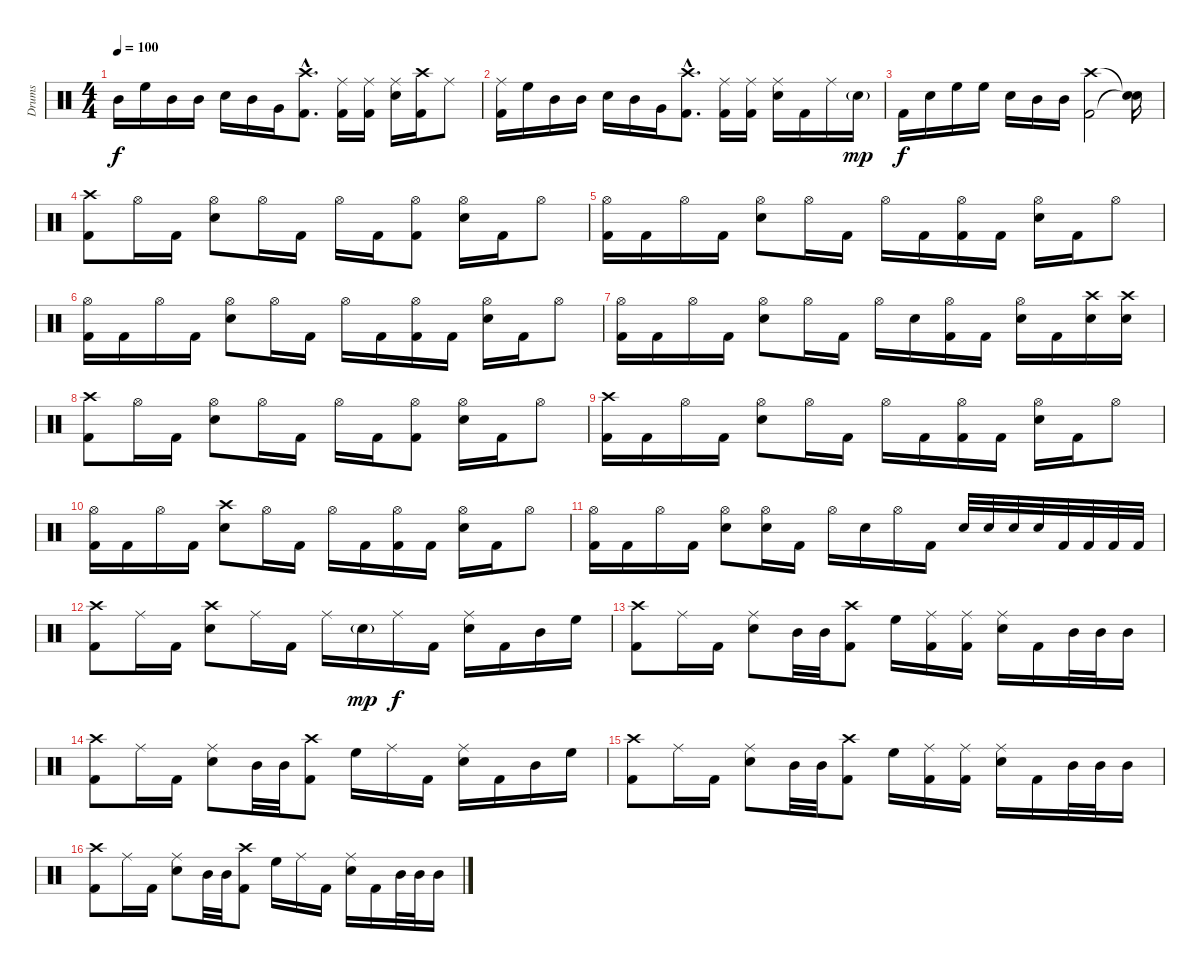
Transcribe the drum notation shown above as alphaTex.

\track ("Drums" "Drums") {instrument percussion}
\staff {score}
\articulation defaults
\ts (4 4)
\tempo 100
\clef neutral
\ks c "Mid Tom (hit)".16{dy f} "High Floor Tom (hit)".16 "Mid Tom (hit)".16 "Mid Tom (hit)".16 "Snare (hit) 2".16 "Mid Tom (hit)".16 "Very Low Tom (hit)".16
("Crash high (hit)"{hac} "Kick (hit) 2"{hac}).8{d} ("Ride (middle)" "Kick (hit) 2").16 ("Ride (middle)" "Kick (hit) 2").16 ("Ride (middle)" "Snare (hit) 2").16 ("Crash high (hit)" "Kick (hit) 2").16 "Ride (middle)".8 |
("Ride (middle)" "Kick (hit) 2").16 "High Floor Tom (hit)".16 "Mid Tom (hit)".16 "Mid Tom (hit)".16 "Snare (hit) 2".16 "Mid Tom (hit)".16 "Very Low Tom (hit)".16 ("Crash high (hit)"{hac} "Kick (hit) 2"{hac}).8{d} ("Ride (middle)" "Kick (hit) 2").16 ("Ride (middle)" "Kick (hit) 2").16 ("Ride (middle)" "Snare (hit) 2").16 "Kick (hit) 2".16 "Ride (middle)".16 "Snare (hit) 2"{g}.16{dy mp} |
"Kick (hit) 2".16{dy f} "Snare (hit) 2".16 "High Floor Tom (hit)".16 "High Floor Tom (hit)".16 "Snare (hit) 2".16 "Mid Tom (hit)".16 "Mid Tom (hit)".16 ("Crash high (hit)" "Kick (hit) 2").2 ("Snare (hit)"{t} "Snare (hit)"{t}).16 |
("Crash high (hit)" "Kick (hit) 2").8 "Hi-Hat (open)".16 "Kick (hit) 2".16 ("Hi-Hat (open)" "Snare (hit) 2").8 "Hi-Hat (open)".16 "Kick (hit) 2".16 "Hi-Hat (open)".16 "Kick (hit) 2".16 ("Hi-Hat (open)" "Kick (hit) 2").8 ("Hi-Hat (open)" "Snare (hit) 2").16 "Kick (hit) 2".16 "Hi-Hat (open)".8 |
("Hi-Hat (open)" "Kick (hit) 2").16 "Kick (hit) 2".16 "Hi-Hat (open)".16 "Kick (hit) 2".16 ("Hi-Hat (open)" "Snare (hit) 2").8 "Hi-Hat (open)".16 "Kick (hit) 2".16 "Hi-Hat (open)".16 "Kick (hit) 2".16 ("Hi-Hat (open)" "Kick (hit) 2").16 "Kick (hit) 2".16 ("Hi-Hat (open)" "Snare (hit) 2").16 "Kick (hit) 2".16 "Hi-Hat (open)".8 |
("Hi-Hat (open)" "Kick (hit) 2").16 "Kick (hit) 2".16 "Hi-Hat (open)".16 "Kick (hit) 2".16 ("Hi-Hat (open)" "Snare (hit) 2").8 "Hi-Hat (open)".16 "Kick (hit) 2".16 "Hi-Hat (open)".16 "Kick (hit) 2".16 ("Hi-Hat (open)" "Kick (hit) 2").16 "Kick (hit) 2".16 ("Hi-Hat (open)" "Snare (hit) 2").16 "Kick (hit) 2".16 "Hi-Hat (open)".8 |
("Hi-Hat (open)" "Kick (hit) 2").16 "Kick (hit) 2".16 "Hi-Hat (open)".16 "Kick (hit) 2".16 ("Hi-Hat (open)" "Snare (hit) 2").8 "Hi-Hat (open)".16 "Kick (hit) 2".16 "Hi-Hat (open)".16 "Snare (hit) 2".16 ("Hi-Hat (open)" "Kick (hit) 2").16 "Kick (hit) 2".16 ("Hi-Hat (open)" "Snare (hit) 2").16 "Kick (hit) 2".16 ("Crash high (hit)" "Snare (hit) 2").16 ("Crash high (hit)" "Snare (hit) 2").16 |
("Crash high (hit)" "Kick (hit) 2").8 "Hi-Hat (open)".16 "Kick (hit) 2".16 ("Hi-Hat (open)" "Snare (hit) 2").8 "Hi-Hat (open)".16 "Kick (hit) 2".16 "Hi-Hat (open)".16 "Kick (hit) 2".16 ("Hi-Hat (open)" "Kick (hit) 2").8 ("Hi-Hat (open)" "Snare (hit) 2").16 "Kick (hit) 2".16 "Hi-Hat (open)".8 |
("Crash high (hit)" "Kick (hit) 2").16 "Kick (hit) 2".16 "Hi-Hat (open)".16 "Kick (hit) 2".16 ("Hi-Hat (open)" "Snare (hit) 2").8 "Hi-Hat (open)".16 "Kick (hit) 2".16 "Hi-Hat (open)".16 "Kick (hit) 2".16 ("Hi-Hat (open)" "Kick (hit) 2").16 "Kick (hit) 2".16 ("Hi-Hat (open)" "Snare (hit) 2").16 "Kick (hit) 2".16 "Hi-Hat (open)".8 |
("Hi-Hat (open)" "Kick (hit) 2").16 "Kick (hit) 2".16 "Hi-Hat (open)".16 "Kick (hit) 2".16 ("Crash high (hit)" "Snare (hit) 2").8 "Hi-Hat (open)".16 "Kick (hit) 2".16 "Hi-Hat (open)".16 "Kick (hit) 2".16 ("Hi-Hat (open)" "Kick (hit) 2").16 "Kick (hit) 2".16 ("Hi-Hat (open)" "Snare (hit) 2").16 "Kick (hit) 2".16 "Hi-Hat (open)".8 |
("Hi-Hat (open)" "Kick (hit) 2").16 "Kick (hit) 2".16 "Hi-Hat (open)".16 "Kick (hit) 2".16 ("Hi-Hat (open)" "Snare (hit) 2").8 ("Hi-Hat (open)" "Snare (hit) 2").16 "Kick (hit) 2".16 "Hi-Hat (open)".16 "Snare (hit) 2".16 "Hi-Hat (open)".16 "Kick (hit) 2".16 "Snare (hit) 2".32 "Snare (hit) 2".32 "Snare (hit) 2".32 "Snare (hit) 2".32 "Kick (hit) 2".32 "Kick (hit) 2".32 "Kick (hit) 2".32 "Kick (hit) 2".32 |
("Crash high (hit)" "Kick (hit) 2").8 "Ride (middle)".16 "Kick (hit) 2".16 ("Crash high (hit)" "Snare (hit) 2").8 "Ride (middle)".16 "Kick (hit) 2".16 "Ride (middle)".16 "Snare (hit) 2"{g}.16{dy mp} "Ride (middle)".16{dy f} "Kick (hit) 2".16 ("Ride (middle)" "Snare (hit) 2").16 "Kick (hit) 2".16 "Mid Tom (hit)".16 "High Floor Tom (hit)".16 |
("Crash high (hit)" "Kick (hit) 2").8 "Ride (middle)".16 "Kick (hit) 2".16 ("Ride (middle)" "Snare (hit) 2").8 "Mid Tom (hit)".32 "Mid Tom (hit)".32 ("Crash high (hit)" "Kick (hit) 2").8 "High Floor Tom (hit)".16 ("Ride (middle)" "Kick (hit) 2").16 ("Ride (middle)" "Kick (hit) 2").16 ("Ride (middle)" "Snare (hit) 2").16 "Kick (hit) 2".16 "Mid Tom (hit)".32 "Mid Tom (hit)".32 "Mid Tom (hit)".16 |
("Crash high (hit)" "Kick (hit) 2").8 "Ride (middle)".16 "Kick (hit) 2".16 ("Ride (middle)" "Snare (hit) 2").8 "Mid Tom (hit)".32 "Mid Tom (hit)".32 ("Crash high (hit)" "Kick (hit) 2").8 "High Floor Tom (hit)".16 "Ride (middle)".16 "Kick (hit) 2".16 ("Ride (middle)" "Snare (hit) 2").16 "Kick (hit) 2".16 "Mid Tom (hit)".16 "High Floor Tom (hit)".16 |
("Crash high (hit)" "Kick (hit) 2").8 "Ride (middle)".16 "Kick (hit) 2".16 ("Ride (middle)" "Snare (hit) 2").8 "Mid Tom (hit)".32 "Mid Tom (hit)".32 ("Crash high (hit)" "Kick (hit) 2").8 "High Floor Tom (hit)".16 ("Ride (middle)" "Kick (hit) 2").16 ("Ride (middle)" "Kick (hit) 2").16 ("Ride (middle)" "Snare (hit) 2").16 "Kick (hit) 2".16 "Mid Tom (hit)".32 "Mid Tom (hit)".32 "Mid Tom (hit)".16 |
("Crash high (hit)" "Kick (hit) 2").8 "Ride (middle)".16 "Kick (hit) 2".16 ("Ride (middle)" "Snare (hit) 2").8 "Mid Tom (hit)".32 "Mid Tom (hit)".32 ("Crash high (hit)" "Kick (hit) 2").8 "High Floor Tom (hit)".16 "Ride (middle)".16 "Kick (hit) 2".16 ("Ride (middle)" "Snare (hit) 2").16 "Kick (hit) 2".16 "Mid Tom (hit)".32 "Mid Tom (hit)".32 "Mid Tom (hit)".16
